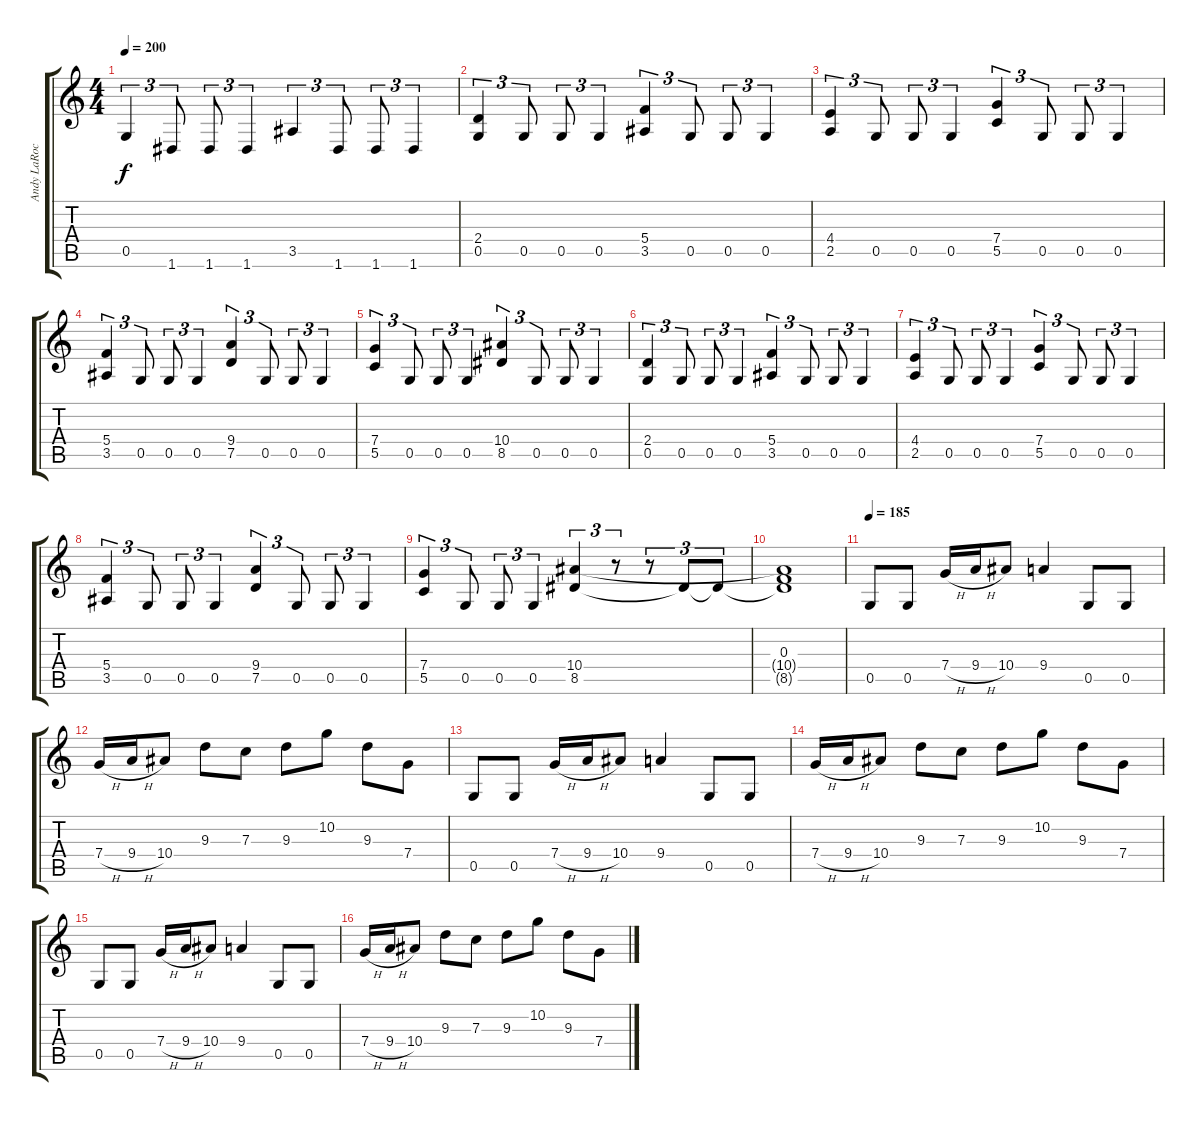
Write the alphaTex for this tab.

\track ("Andy LaRocque" "Andy LaRoc") {instrument distortionguitar}
\staff {score tabs}
\tuning (D4 A3 F3 C3 G2 D2) {hide}
\ts (4 4)
\tempo 200
\clef g2
\ks c
0.5.4{tu (3 2) dy f} 1.6.8{tu (3 2)} 1.6.8{tu (3 2)} 1.6.4{tu (3 2)} 3.5.4{tu (3 2)} 1.6.8{tu (3 2)} 1.6.8{tu (3 2)} 1.6.4{tu (3 2)} |
(2.4 0.5).4{tu (3 2)} 0.5.8{tu (3 2)} 0.5.8{tu (3 2)} 0.5.4{tu (3 2)} (5.4 3.5).4{tu (3 2)} 0.5.8{tu (3 2)} 0.5.8{tu (3 2)} 0.5.4{tu (3 2)} |
(4.4 2.5).4{tu (3 2)} 0.5.8{tu (3 2)} 0.5.8{tu (3 2)} 0.5.4{tu (3 2)} (7.4 5.5).4{tu (3 2)} 0.5.8{tu (3 2)} 0.5.8{tu (3 2)} 0.5.4{tu (3 2)} |
(5.4 3.5).4{tu (3 2)} 0.5.8{tu (3 2)} 0.5.8{tu (3 2)} 0.5.4{tu (3 2)} (9.4 7.5).4{tu (3 2)} 0.5.8{tu (3 2)} 0.5.8{tu (3 2)} 0.5.4{tu (3 2)} |
(7.4 5.5).4{tu (3 2)} 0.5.8{tu (3 2)} 0.5.8{tu (3 2)} 0.5.4{tu (3 2)} (10.4 8.5).4{tu (3 2)} 0.5.8{tu (3 2)} 0.5.8{tu (3 2)} 0.5.4{tu (3 2)} |
(2.4 0.5).4{tu (3 2)} 0.5.8{tu (3 2)} 0.5.8{tu (3 2)} 0.5.4{tu (3 2)} (5.4 3.5).4{tu (3 2)} 0.5.8{tu (3 2)} 0.5.8{tu (3 2)} 0.5.4{tu (3 2)} |
(4.4 2.5).4{tu (3 2)} 0.5.8{tu (3 2)} 0.5.8{tu (3 2)} 0.5.4{tu (3 2)} (7.4 5.5).4{tu (3 2)} 0.5.8{tu (3 2)} 0.5.8{tu (3 2)} 0.5.4{tu (3 2)} |
(5.4 3.5).4{tu (3 2)} 0.5.8{tu (3 2)} 0.5.8{tu (3 2)} 0.5.4{tu (3 2)} (9.4 7.5).4{tu (3 2)} 0.5.8{tu (3 2)} 0.5.8{tu (3 2)} 0.5.4{tu (3 2)} |
(7.4 5.5).4{tu (3 2)} 0.5.8{tu (3 2)} 0.5.8{tu (3 2)} 0.5.4{tu (3 2)} (10.4 8.5).4{tu (3 2)} r.8{tu (3 2)} r.8{tu (3 2)} 8.5{t}.8{tu (3 2)} 8.5{t}.8{tu (3 2)} |
(0.3 10.4{t} 8.5{t}).1 |
\tempo 185
0.5.8 0.5.8 7.4{h}.16 9.4{h}.16 10.4.8 9.4.4 0.5.8 0.5.8 |
7.4{h}.16 9.4{h}.16 10.4.8 9.3.8 7.3.8 9.3.8 10.2.8 9.3.8 7.4.8 |
0.5.8 0.5.8 7.4{h}.16 9.4{h}.16 10.4.8 9.4.4 0.5.8 0.5.8 |
7.4{h}.16 9.4{h}.16 10.4.8 9.3.8 7.3.8 9.3.8 10.2.8 9.3.8 7.4.8 |
0.5.8 0.5.8 7.4{h}.16 9.4{h}.16 10.4.8 9.4.4 0.5.8 0.5.8 |
7.4{h}.16 9.4{h}.16 10.4.8 9.3.8 7.3.8 9.3.8 10.2.8 9.3.8 7.4.8
